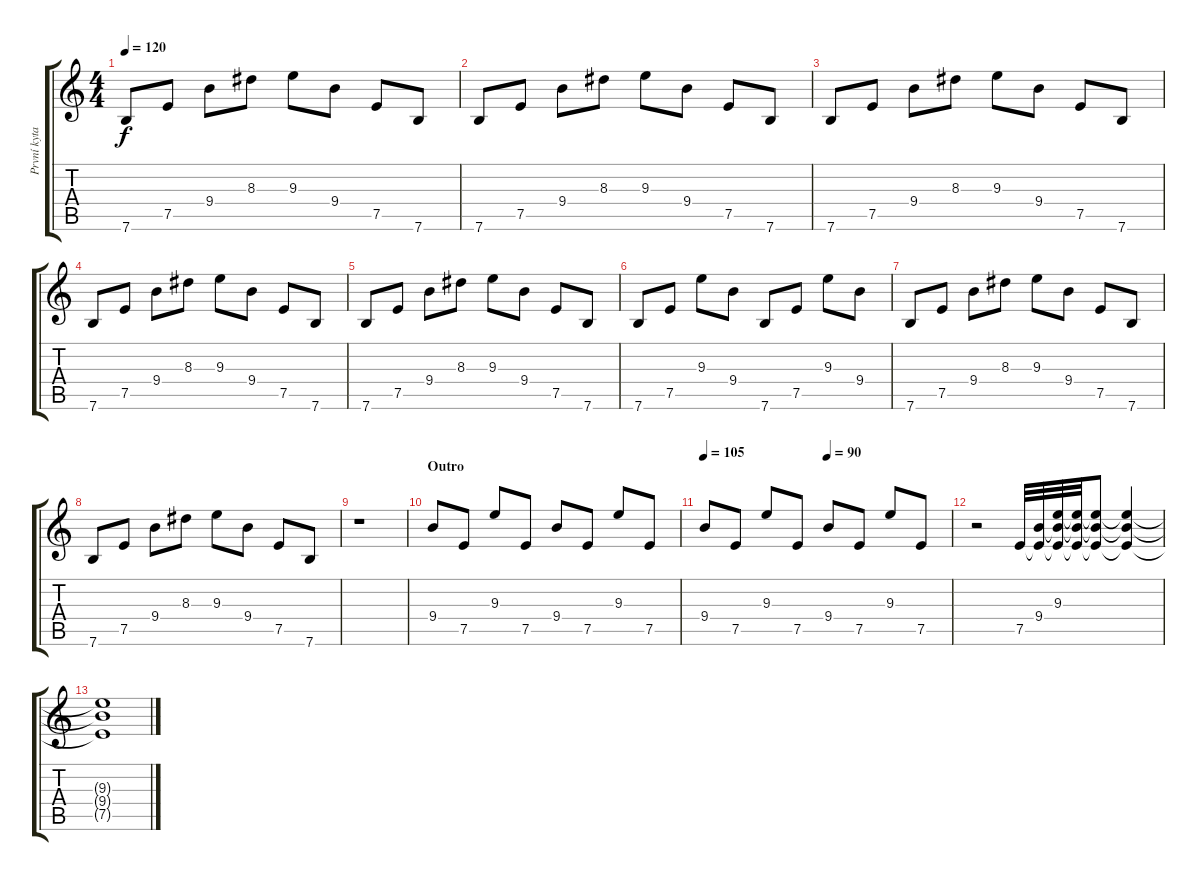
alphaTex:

\track ("První kytara" "První kyta") {instrument electricguitarclean}
\staff {score tabs}
\tuning (E4 B3 G3 D3 A2 E2) {hide}
\ts (4 4)
\tempo 120
\clef g2
\ks c
7.6.8{dy f} 7.5.8 9.4.8 8.3.8 9.3.8 9.4.8 7.5.8 7.6.8 |
7.6.8 7.5.8 9.4.8 8.3.8 9.3.8 9.4.8 7.5.8 7.6.8 |
7.6.8 7.5.8 9.4.8 8.3.8 9.3.8 9.4.8 7.5.8 7.6.8 |
7.6.8 7.5.8 9.4.8 8.3.8 9.3.8 9.4.8 7.5.8 7.6.8 |
7.6.8 7.5.8 9.4.8 8.3.8 9.3.8 9.4.8 7.5.8 7.6.8 |
7.6.8 7.5.8 9.3.8 9.4.8 7.6.8 7.5.8 9.3.8 9.4.8 |
7.6.8 7.5.8 9.4.8 8.3.8 9.3.8 9.4.8 7.5.8 7.6.8 |
7.6.8 7.5.8 9.4.8 8.3.8 9.3.8 9.4.8 7.5.8 7.6.8 |
r.1 |
\section ("" "Outro")
9.4.8 7.5.8 9.3.8 7.5.8 9.4.8 7.5.8 9.3.8 7.5.8 |
\tempo 105
\tempo (90 0.5)
9.4.8 7.5.8 9.3.8 7.5.8 9.4.8 7.5.8 9.3.8 7.5.8 |
r.2 7.5.32 (9.4 7.5{t}).32 (9.3 9.4{t} 7.5{t}).32 (9.3{t} 9.4{t} 7.5{t}).32 (9.3{t} 9.4{t} 7.5{t}).8 (9.3{t} 9.4{t} 7.5{t}).4 |
(9.3{t} 9.4{t} 7.5{t}).1
